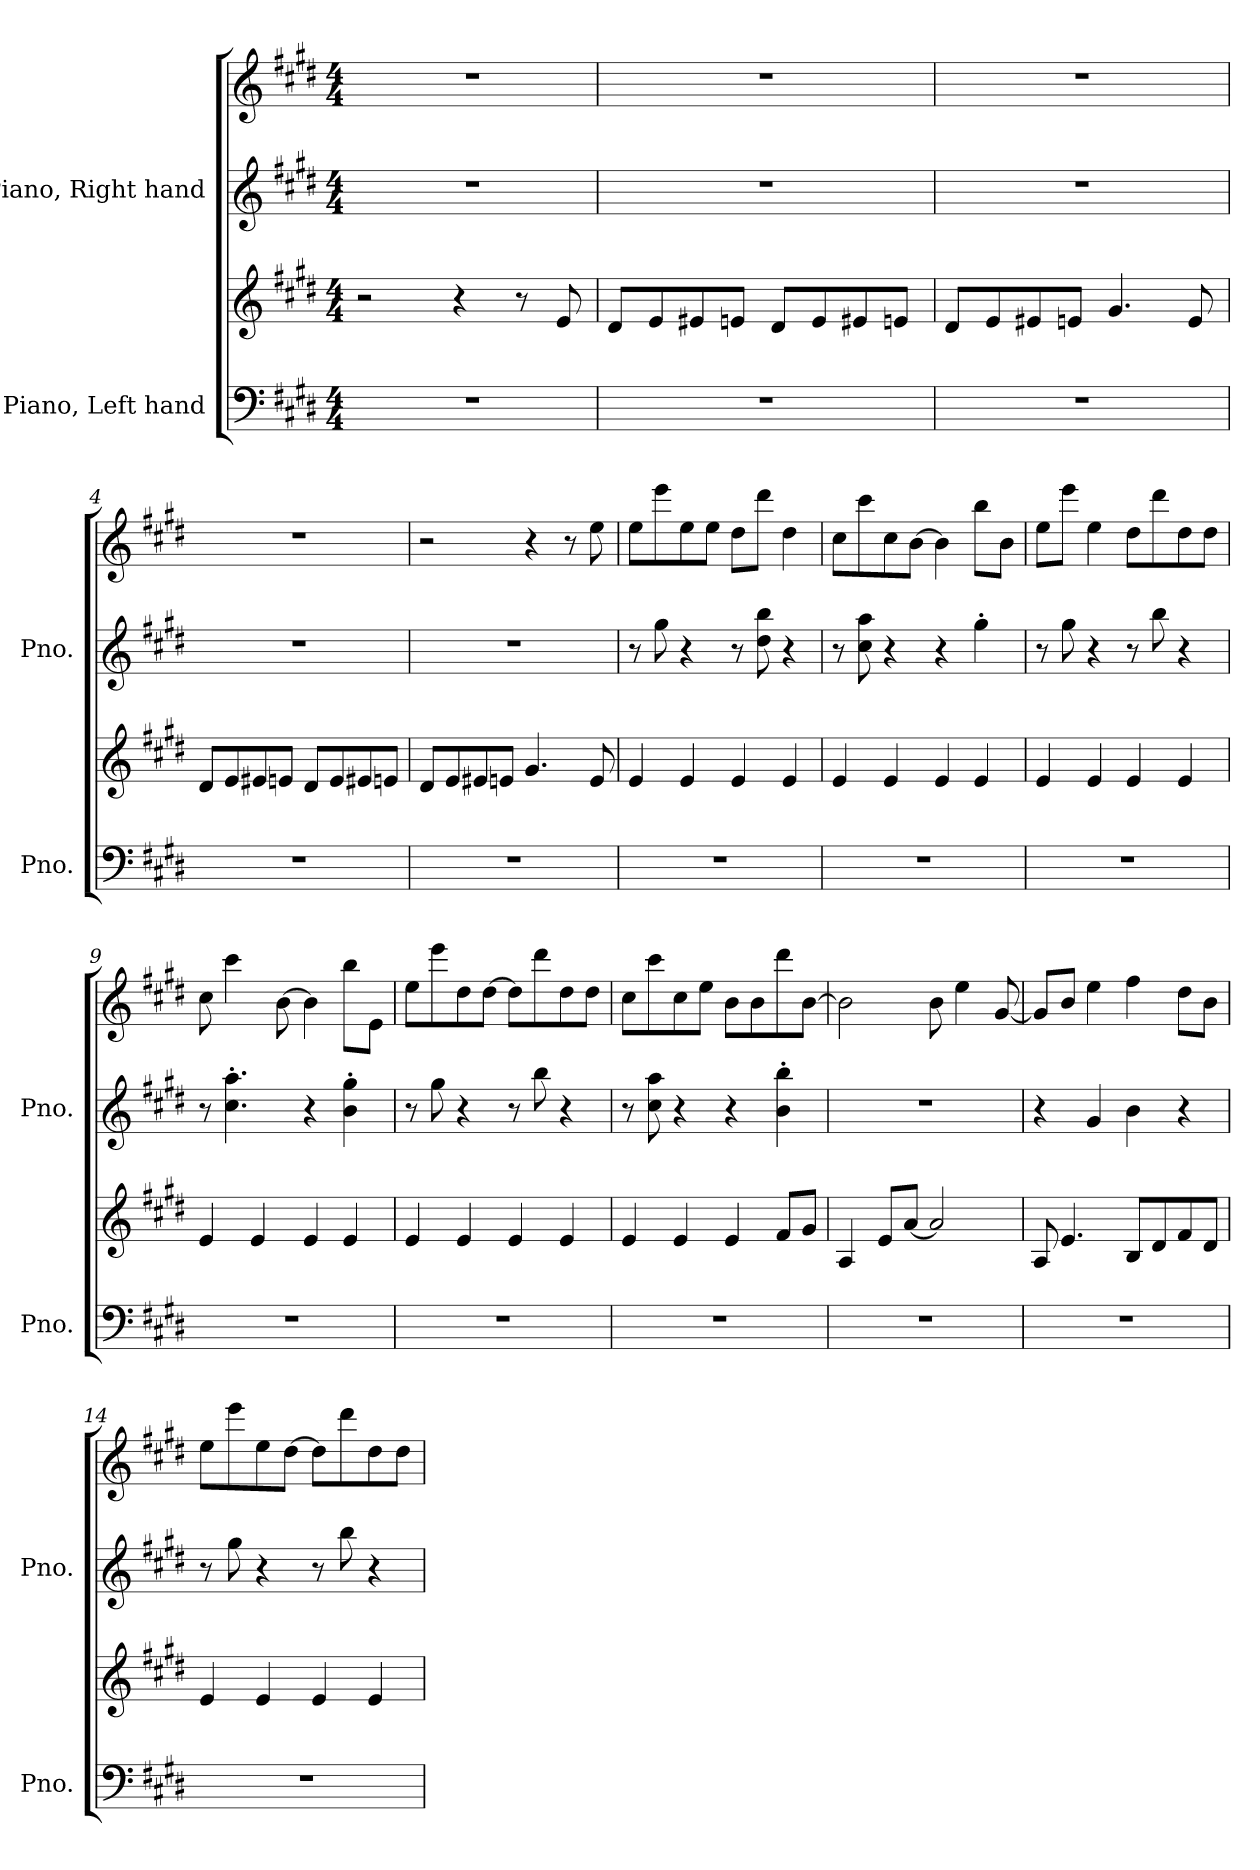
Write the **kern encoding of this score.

**kern	**kern	**kern	**kern
*part2	*part2	*part1	*part1
*staff4	*staff3	*staff2	*staff1
*I"Piano, Left hand	*	*I"Piano, Right hand	*
*I'Pno.	*	*I'Pno.	*
*clefF4	*clefG2	*clefG2	*clefG2
*k[f#c#g#d#]	*k[f#c#g#d#]	*k[f#c#g#d#]	*k[f#c#g#d#]
*M4/4	*M4/4	*M4/4	*M4/4
*MM120	*MM120	*MM120	*MM120
=1	=1	=1	=1
1r	2r	1r	1r
.	4r	.	.
.	8r	.	.
.	8e/	.	.
=2	=2	=2	=2
1r	8d#/L	1r	1r
.	8e/	.	.
.	8e#X/	.	.
.	8en/J	.	.
.	8d#/L	.	.
.	8e/	.	.
.	8e#X/	.	.
.	8en/J	.	.
=3	=3	=3	=3
1r	8d#/L	1r	1r
.	8e/	.	.
.	8e#X/	.	.
.	8en/J	.	.
.	4.g#/	.	.
.	8e/	.	.
!!LO:LB:g=z
=4	=4	=4	=4
1r	8d#/L	1r	1r
.	8e/	.	.
.	8e#X/	.	.
.	8en/J	.	.
.	8d#/L	.	.
.	8e/	.	.
.	8e#X/	.	.
.	8en/J	.	.
=5	=5	=5	=5
1r	8d#/L	1r	2r
.	8e/	.	.
.	8e#X/	.	.
.	8en/J	.	.
.	4.g#/	.	4r
.	.	.	8r
.	8e/	.	8ee\
=6	=6	=6	=6
1r	4e/	8r	8ee\L
.	.	8gg#\	8eee\
.	4e/	4r	8ee\
.	.	.	8ee\J
.	4e/	8r	8dd#\L
.	.	8dd#\ 8bb\	8ddd#\J
.	4e/	4r	4dd#\
=7	=7	=7	=7
1r	4e/	8r	8cc#\L
.	.	8cc#\ 8aa\	8ccc#\
.	4e/	4r	8cc#\
.	.	.	[8b\J
.	4e/	4r	4b\]
.	4e/	4gg#'\	8bb\L
.	.	.	8b\J
!!LO:LB:g=z
=8	=8	=8	=8
1r	4e/	8r	8ee\L
.	.	8gg#\	8eee\J
.	4e/	4r	4ee\
.	4e/	8r	8dd#\L
.	.	8bb\	8ddd#\
.	4e/	4r	8dd#\
.	.	.	8dd#\J
=9	=9	=9	=9
1r	4e/	8r	8cc#\
.	.	4.cc#\' 4.aa\'	4ccc#\
.	4e/	.	.
.	.	.	[8b\
.	4e/	4r	4b\]
.	4e/	4b\' 4gg#\'	8bb\L
.	.	.	8e\J
=10	=10	=10	=10
1r	4e/	8r	8ee\L
.	.	8gg#\	8eee\
.	4e/	4r	8dd#\
.	.	.	[8dd#\J
.	4e/	8r	8dd#\L]
.	.	8bb\	8ddd#\
.	4e/	4r	8dd#\
.	.	.	8dd#\J
=11	=11	=11	=11
1r	4e/	8r	8cc#\L
.	.	8cc#\ 8aa\	8ccc#\
.	4e/	4r	8cc#\
.	.	.	8ee\J
.	4e/	4r	8b\L
.	.	.	8b\
.	8f#/L	4b\' 4bb\'	8ddd#\
.	8g#/J	.	[8b\J
=12	=12	=12	=12
1r	4A/	1r	2b\]
.	8e/L	.	.
.	[8a/J	.	.
.	2a/]	.	8b\
.	.	.	4ee\
.	.	.	[8g#/
!!LO:PB:g=z
=13	=13	=13	=13
1r	8A/	4r	8g#/L]
.	4.e/	.	8b/J
.	.	4g#/	4ee\
.	8B/L	4b\	4ff#\
.	8d#/	.	.
.	8f#/	4r	8dd#\L
.	8d#/J	.	8b\J
=14	=14	=14	=14
1r	4e/	8r	8ee\L
.	.	8gg#\	8eee\
.	4e/	4r	8ee\
.	.	.	[8dd#\J
.	4e/	8r	8dd#\L]
.	.	8bb\	8ddd#\
.	4e/	4r	8dd#\
.	.	.	8dd#\J
=	=	=	=
*-	*-	*-	*-
